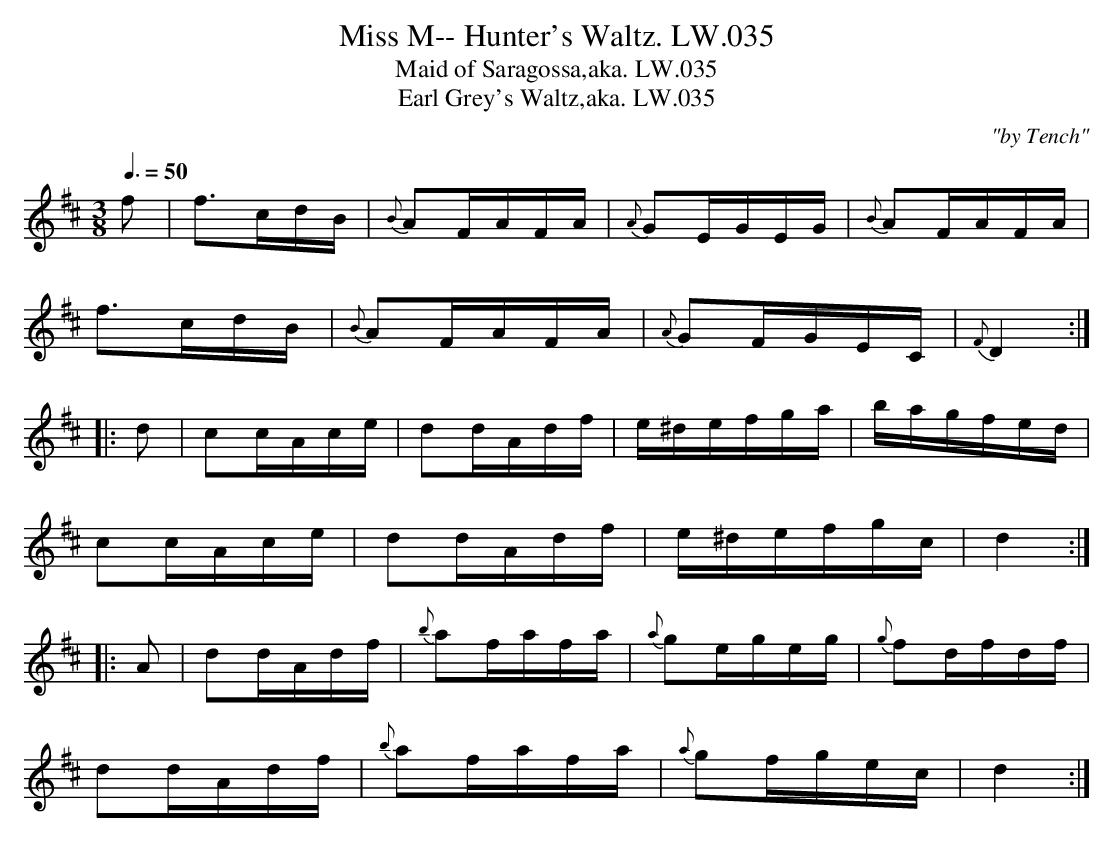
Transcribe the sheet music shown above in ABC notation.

X:1
T:Miss M-- Hunter's Waltz. LW.035
T:Maid of Saragossa,aka. LW.035
T:Earl Grey's Waltz,aka. LW.035
M:3/8
Q:3/8=50
L:1/16
C:"by Tench"
K:D
f2 | f3cdB | {B}A2FAFA | {A}G2EGEG | {B}A2FAFA |
f3cdB | {B}A2FAFA | {A}G2FGEC | {F}D4 :|
|: d2 | c2cAce | d2dAdf | e^defga | bagfed |
c2cAce | d2dAdf | e^defgc | d4:|
|: A2 | d2dAdf | {b}a2fafa | {a}g2egeg | {g}f2dfdf |
d2dAdf | {b}a2fafa | {a}g2fgec | d4 :|
